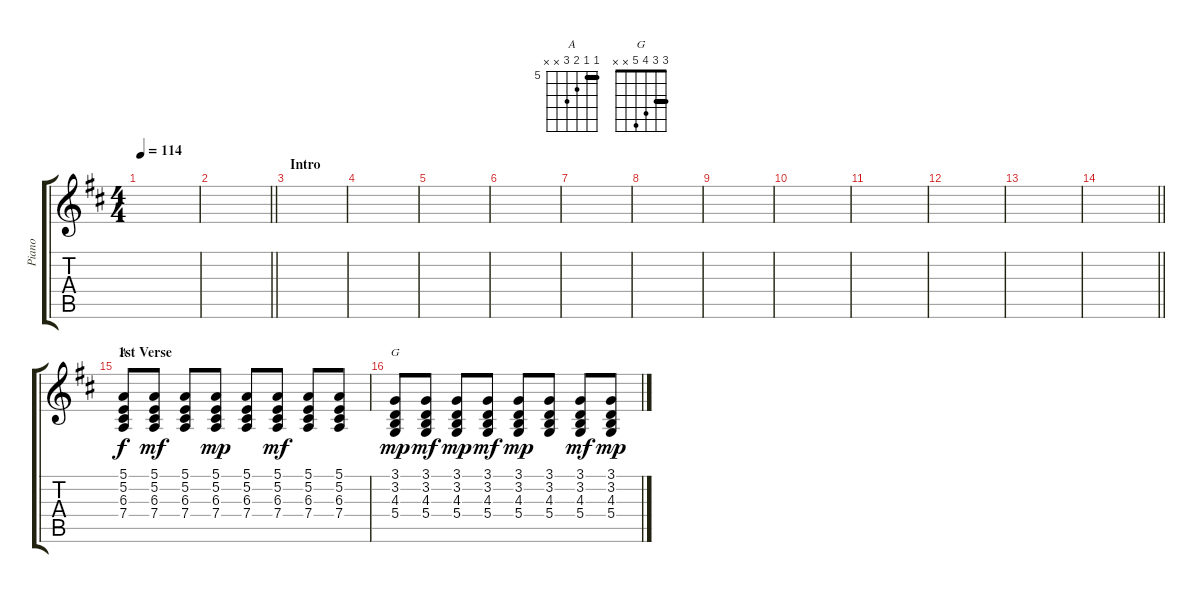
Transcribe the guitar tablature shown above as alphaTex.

\track ("Piano" "Piano") {instrument acousticgrandpiano}
\staff {score tabs}
\tuning (E4 B3 G3 D3 A2 E2) {hide}
\chord ("A" 5 5 6 7 x x) {firstfret 5 barre 5}
\chord ("G" 3 3 4 5 x x) {barre 3}
\ts (4 4)
\tempo 114
\clef g2
\ks d
|
\barLineRight lightlight
|
\section ("" "Intro")
|
|
|
|
|
|
|
|
|
|
|
\barLineRight lightlight
|
\section ("" "1st Verse")
(5.1 5.2 6.3 7.4).8{ch "A"} (5.1 5.2 6.3 7.4).8{dy mf} (5.1 5.2 6.3 7.4).8 (5.1 5.2 6.3 7.4).8{dy mp} (5.1 5.2 6.3 7.4).8 (5.1 5.2 6.3 7.4).8{dy mf} (5.1 5.2 6.3 7.4).8 (5.1 5.2 6.3 7.4).8 |
(3.1 3.2 4.3 5.4).8{ch "G" dy mp} (3.1 3.2 4.3 5.4).8{dy mf} (3.1 3.2 4.3 5.4).8{dy mp} (3.1 3.2 4.3 5.4).8{dy mf} (3.1 3.2 4.3 5.4).8{dy mp} (3.1 3.2 4.3 5.4).8 (3.1 3.2 4.3 5.4).8{dy mf} (3.1 3.2 4.3 5.4).8{dy mp}
